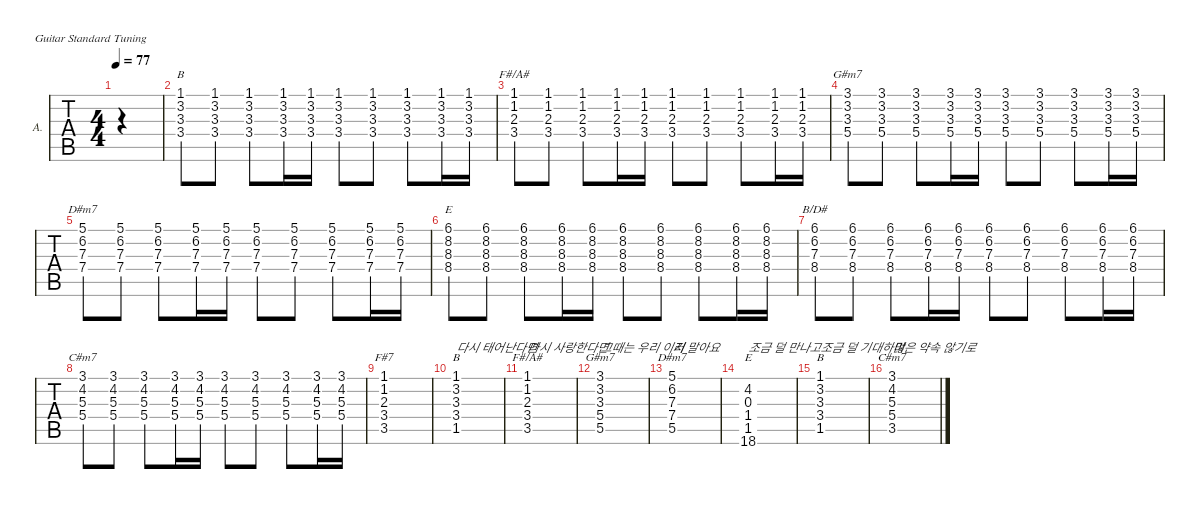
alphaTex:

\defaultSystemsLayout 4
\hideDynamics
\bracketExtendMode nobrackets
\firstSystemTrackNameOrientation horizontal
\track ("Clean Guitar" "A.") {defaultSystemsLayout 4 instrument electricguitarclean}
\staff {tabs}
\tuning (E4 B3 G3 D3 A2 E2)
\chord ("B" 2 4 4 4 x x) {showdiagram false showfingering false}
\chord ("F#/A#" 2 2 3 4 x x) {showdiagram false showfingering false barre 2}
\chord ("G#m7" 4 4 4 6 x x) {firstfret 4 showdiagram false showfingering false barre (4 4)}
\chord ("D#m7" 6 7 8 8 x x) {firstfret 6 showdiagram false showfingering false}
\chord ("E" 7 9 9 9 x x) {firstfret 7 showdiagram false showfingering false}
\chord ("B/D#" 7 7 8 9 x x) {firstfret 7 showdiagram false showfingering false barre 7}
\chord ("C#m7" 4 5 6 6 x x) {firstfret 4 showdiagram false showfingering false}
\chord ("F#7" 2 2 3 4 4 x) {showdiagram false showfingering false barre 2}
\chord ("B" 2 4 4 4 2 x) {showdiagram false showfingering false barre 2}
\chord ("F#/A#" 2 2 3 4 4 x) {showdiagram false showfingering false barre 2}
\chord ("G#m7" 4 4 4 6 6 x) {firstfret 4 showdiagram false showfingering false barre (4 4)}
\chord ("D#m7" 6 7 8 8 6 x) {firstfret 6 showdiagram false showfingering false barre 6}
\chord ("E" 0 0 1 2 2 x) {showdiagram false showfingering false}
\chord ("C#m7" 4 5 6 6 4 x) {firstfret 4 showdiagram false showfingering false barre 4}
\ts (4 4)
\tempo 77
\clef g2
\ks c
|
(3.2 3.3{acc #} 3.4 1.1).8{ch "B"} (3.2 3.3{acc #} 3.4 1.1).8 (3.2 3.3{acc #} 3.4 1.1).8 (3.2 3.3{acc #} 3.4 1.1).16 (3.2 3.3{acc #} 3.4 1.1).16 (3.2 3.3{acc #} 3.4 1.1).8 (3.2 3.3{acc #} 3.4 1.1).8 (3.2 3.3{acc #} 3.4 1.1).8 (3.2 3.3{acc #} 3.4 1.1).16 (3.2 3.3{acc #} 3.4 1.1).16 |
(1.2 2.3 3.4 1.1).8{ch "F#/A#"} (1.2 2.3 3.4 1.1).8 (1.2 2.3 3.4 1.1).8 (1.2 2.3 3.4 1.1).16 (1.2 2.3 3.4 1.1).16 (1.2 2.3 3.4 1.1).8 (1.2 2.3 3.4 1.1).8 (1.2 2.3 3.4 1.1).8 (1.2 2.3 3.4 1.1).16 (1.2 2.3 3.4 1.1).16 |
(3.2 3.3{acc #} 5.4 3.1).8{ch "G#m7"} (3.2 3.3{acc #} 5.4 3.1).8 (3.2 3.3{acc #} 5.4 3.1).8 (3.2 3.3{acc #} 5.4 3.1).16 (3.2 3.3{acc #} 5.4 3.1).16 (3.2 3.3{acc #} 5.4 3.1).8 (3.2 3.3{acc #} 5.4 3.1).8 (3.2 3.3{acc #} 5.4 3.1).8 (3.2 3.3{acc #} 5.4 3.1).16 (3.2 3.3{acc #} 5.4 3.1).16 |
(5.1 7.3 7.4 6.2).8{ch "D#m7"} (5.1 7.3 7.4 6.2).8 (5.1 7.3 7.4 6.2).8 (5.1 7.3 7.4 6.2).16 (5.1 7.3 7.4 6.2).16 (5.1 7.3 7.4 6.2).8 (5.1 7.3 7.4 6.2).8 (5.1 7.3 7.4 6.2).8 (5.1 7.3 7.4 6.2).16 (5.1 7.3 7.4 6.2).16 |
(6.1{acc #} 8.3{acc #} 8.4{acc #} 8.2).8{ch "E"} (6.1{acc #} 8.3{acc #} 8.4{acc #} 8.2).8 (6.1{acc #} 8.3{acc #} 8.4{acc #} 8.2).8 (6.1{acc #} 8.3{acc #} 8.4{acc #} 8.2).16 (6.1{acc #} 8.3{acc #} 8.4{acc #} 8.2).16 (6.1{acc #} 8.3{acc #} 8.4{acc #} 8.2).8 (6.1{acc #} 8.3{acc #} 8.4{acc #} 8.2).8 (6.1{acc #} 8.3{acc #} 8.4{acc #} 8.2).8 (8.4{acc #} 8.3{acc #} 8.2 6.1{acc #}).16 (6.1{acc #} 8.3{acc #} 8.4{acc #} 8.2).16 |
(6.1{acc #} 7.3 8.4{acc #} 6.2).8{ch "B/D#"} (6.1{acc #} 7.3 8.4{acc #} 6.2).8 (6.1{acc #} 7.3 8.4{acc #} 6.2).8 (6.1{acc #} 7.3 8.4{acc #} 6.2).16 (6.1{acc #} 7.3 8.4{acc #} 6.2).16 (6.1{acc #} 7.3 8.4{acc #} 6.2).8 (6.1{acc #} 7.3 8.4{acc #} 6.2).8 (6.1{acc #} 7.3 8.4{acc #} 6.2).8 (6.1{acc #} 7.3 8.4{acc #} 6.2).16 (6.1{acc #} 6.2 7.3 8.4{acc #}).16 |
(3.1 4.2{acc #} 5.3 5.4).8{ch "C#m7"} (3.1 5.3 5.4 4.2{acc #}).8 (3.1 5.3 5.4 4.2{acc #}).8 (3.1 5.3 5.4 4.2{acc #}).16 (3.1 5.3 5.4 4.2{acc #}).16 (3.1 5.3 5.4 4.2{acc #}).8 (3.1 5.3 5.4 4.2{acc #}).8 (3.1 5.3 5.4 4.2{acc #}).8 (3.1 5.3 5.4 4.2{acc #}).16 (3.1 4.2{acc #} 5.3 5.4).16 |
(1.1 1.2 2.3 3.4 3.5).1{ch "F#7"} |
(1.1 3.2 3.3{acc #} 3.4 1.5{acc #}).1{ch "B" txt "다시 태어난다면"} |
(3.5 3.4 2.3 1.2 1.1).1{ch "F#/A#" txt "다시 사랑한다면"} |
(5.5 5.4 3.3{acc #} 3.2 3.1).1{ch "G#m7" txt "그때는 우리 이러"} |
(5.1 6.2 7.3 7.4 5.5).1{ch "D#m7" txt "지 말아요"} |
(1.5{acc #} 1.4{acc #} 0.3 18.6{acc #} 4.2{acc #}).1{ch "E" txt "조금 덜 만나고"} |
(1.1 3.2 3.3{acc #} 3.4 1.5{acc #}).1{ch "B" txt "조금 덜 기대하며"} |
(3.1 4.2{acc #} 5.3 5.4 3.5).1{ch "C#m7" txt "많은 약속 않기로"}
